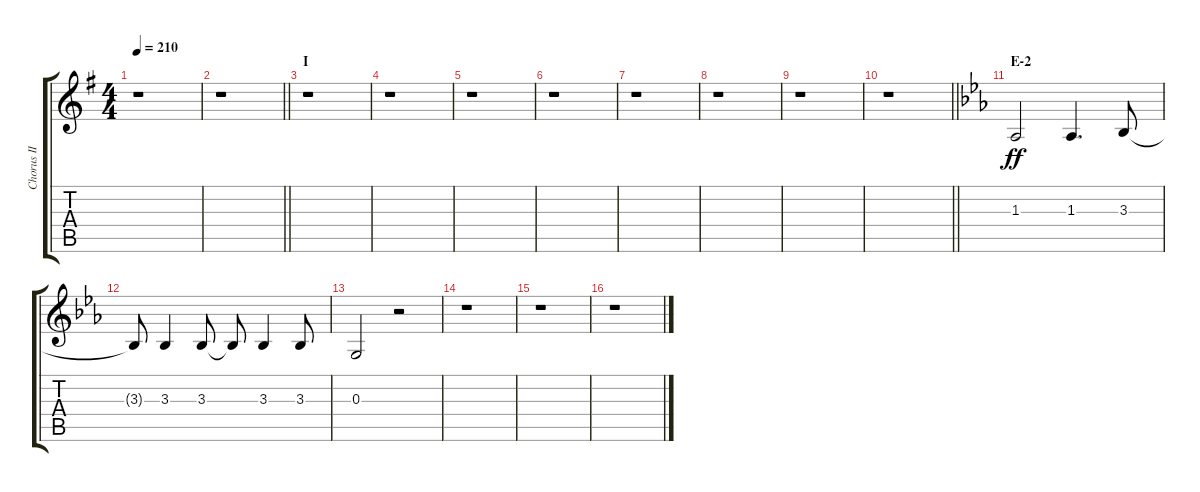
\track ("Chorus II" "Chorus II") {instrument voiceoohs}
\staff {score tabs}
\tuning (E4 B3 G3 D3 A2 E2) {hide}
\ts (4 4)
\tempo 210
\clef g2
\ks g
r.1{dy ff} |
\barLineRight lightlight
r.1 |
\section ("" "I")
r.1 |
r.1 |
r.1 |
r.1 |
r.1 |
r.1 |
r.1 |
\barLineRight lightlight
r.1 |
\section ("" "E-2")
\ks eb
1.3.2 1.3.4{d} 3.3.8 |
3.3{t}.8 3.3.4 3.3.8 3.3{t}.8 3.3.4 3.3.8 |
0.3.2 r.2 |
r.1 |
r.1 |
r.1
